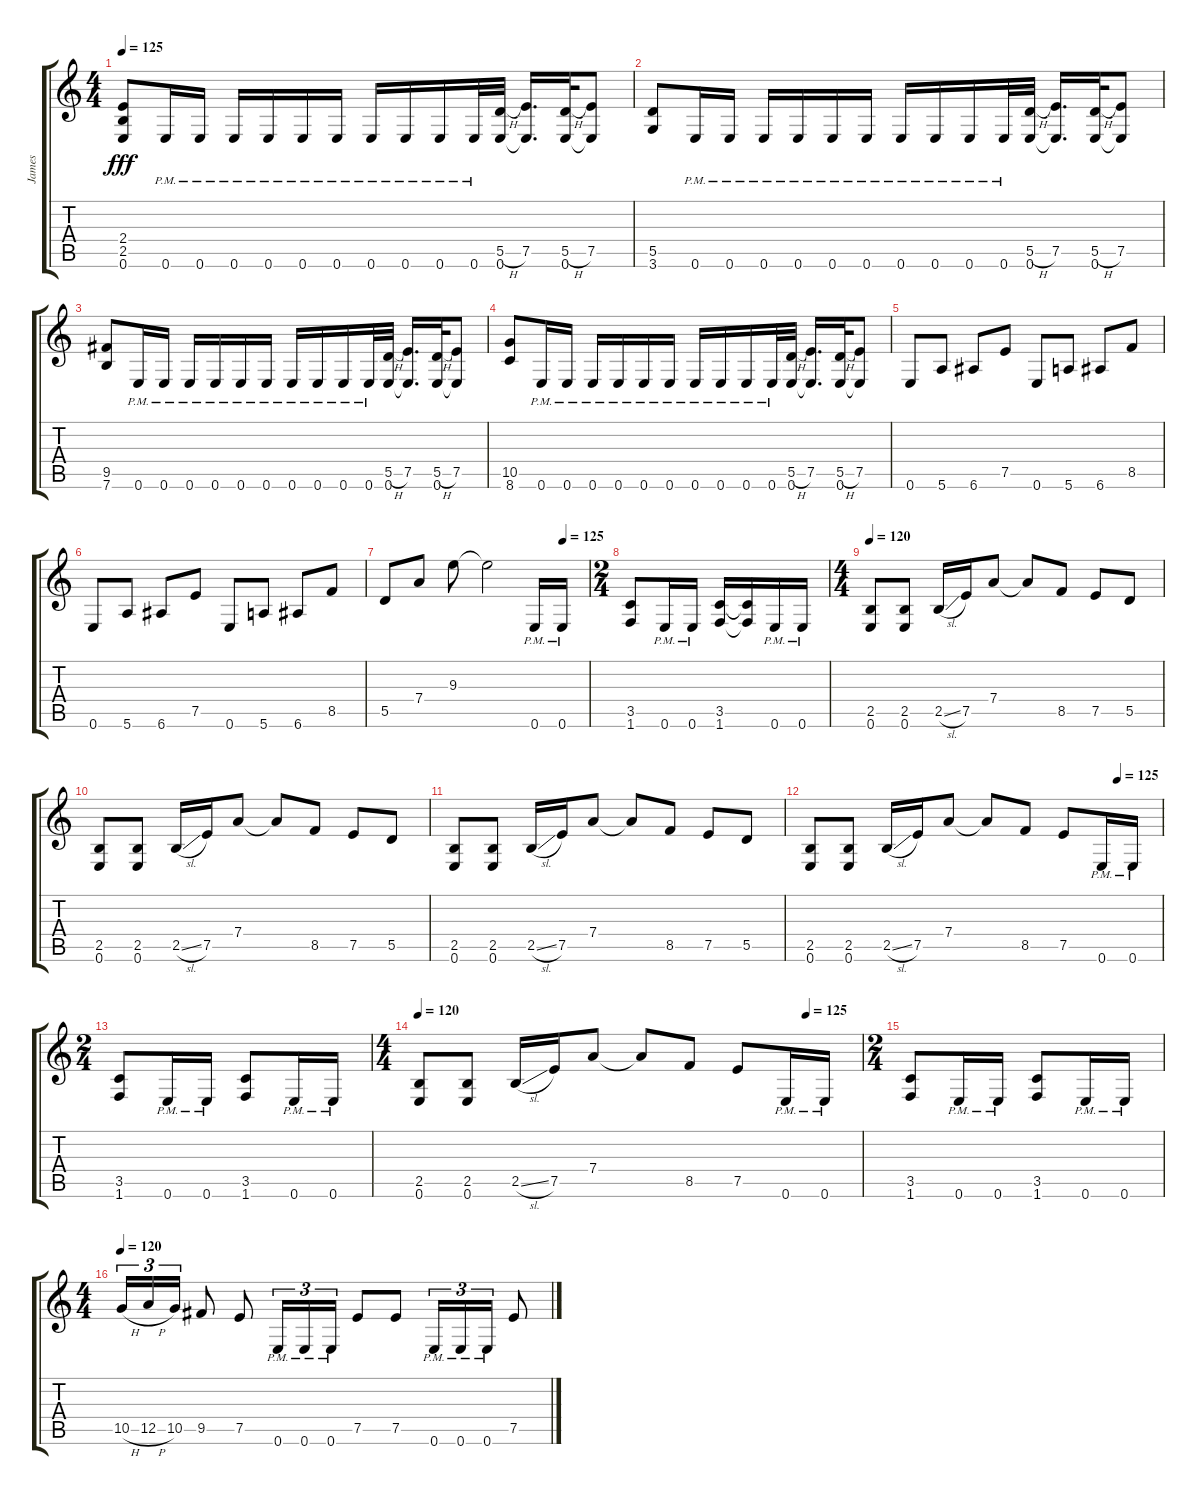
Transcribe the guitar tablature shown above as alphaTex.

\track ("James" "James") {instrument distortionguitar}
\staff {score tabs}
\tuning (E4 B3 G3 D3 A2 E2) {hide}
\ts (4 4)
\tempo 125
\clef g2
\ks c
(2.4 2.5 0.6).8{dy fff} 0.6{pm}.16 0.6{pm}.16 0.6{pm}.16 0.6{pm}.16 0.6{pm}.16 0.6{pm}.16 0.6{pm}.16 0.6{pm}.16 0.6{pm}.16 0.6{pm}.32 (5.5{h} 0.6).32 (7.5 0.6{t}).16{d} (5.5{h} 0.6).32 (7.5 0.6{t}).8 |
(5.5 3.6).8 0.6{pm}.16 0.6{pm}.16 0.6{pm}.16 0.6{pm}.16 0.6{pm}.16 0.6{pm}.16 0.6{pm}.16 0.6{pm}.16 0.6{pm}.16 0.6{pm}.32 (5.5{h} 0.6).32 (7.5 0.6{t}).16{d} (5.5{h} 0.6).32 (7.5 0.6{t}).8 |
(9.5 7.6).8 0.6{pm}.16 0.6{pm}.16 0.6{pm}.16 0.6{pm}.16 0.6{pm}.16 0.6{pm}.16 0.6{pm}.16 0.6{pm}.16 0.6{pm}.16 0.6{pm}.32 (5.5{h} 0.6).32 (7.5 0.6{t}).16{d} (5.5{h} 0.6).32 (7.5 0.6{t}).8 |
(10.5 8.6).8 0.6{pm}.16 0.6{pm}.16 0.6{pm}.16 0.6{pm}.16 0.6{pm}.16 0.6{pm}.16 0.6{pm}.16 0.6{pm}.16 0.6{pm}.16 0.6{pm}.32 (5.5{h} 0.6).32 (7.5 0.6{t}).16{d} (5.5{h} 0.6).32 (7.5 0.6{t}).8 |
0.6.8 5.6.8 6.6.8 7.5.8 0.6.8 5.6.8 6.6.8 8.5.8 |
0.6.8 5.6.8 6.6.8 7.5.8 0.6.8 5.6.8 6.6.8 8.5.8 |
\tempo (125 0.875)
5.5.8 7.4.8 9.3.8 9.3{t}.2 0.6{pm}.16 0.6{pm}.16 |
\ts (2 4)
(3.5 1.6).8 0.6{pm}.16 0.6{pm}.16 (3.5 1.6).16 (3.5{t} 1.6{t}).16 0.6{pm}.16 0.6{pm}.16 |
\ts (4 4)
\tempo 120
(2.5 0.6).8 (2.5 0.6).8 2.5{sl}.16 7.5.16 7.4.8 7.4{t}.8 8.5.8 7.5.8 5.5.8 |
(2.5 0.6).8 (2.5 0.6).8 2.5{sl}.16 7.5.16 7.4.8 7.4{t}.8 8.5.8 7.5.8 5.5.8 |
(2.5 0.6).8 (2.5 0.6).8 2.5{sl}.16 7.5.16 7.4.8 7.4{t}.8 8.5.8 7.5.8 5.5.8 |
\tempo (125 0.875)
(2.5 0.6).8 (2.5 0.6).8 2.5{sl}.16 7.5.16 7.4.8 7.4{t}.8 8.5.8 7.5.8 0.6{pm}.16 0.6{pm}.16 |
\ts (2 4)
(3.5 1.6).8 0.6{pm}.16 0.6{pm}.16 (3.5 1.6).8 0.6{pm}.16 0.6{pm}.16 |
\ts (4 4)
\tempo 120
\tempo (125 0.875)
(2.5 0.6).8 (2.5 0.6).8 2.5{sl}.16 7.5.16 7.4.8 7.4{t}.8 8.5.8 7.5.8 0.6{pm}.16 0.6{pm}.16 |
\ts (2 4)
(3.5 1.6).8 0.6{pm}.16 0.6{pm}.16 (3.5 1.6).8 0.6{pm}.16 0.6{pm}.16 |
\ts (4 4)
\tempo 120
10.5{h}.16{tu (3 2)} 12.5{h}.16{tu (3 2)} 10.5.16{tu (3 2)} 9.5.8 7.5.8 0.6{pm}.16{tu (3 2)} 0.6{pm}.16{tu (3 2)} 0.6{pm}.16{tu (3 2)} 7.5.8 7.5.8 0.6{pm}.16{tu (3 2)} 0.6{pm}.16{tu (3 2)} 0.6{pm}.16{tu (3 2)} 7.5.8
